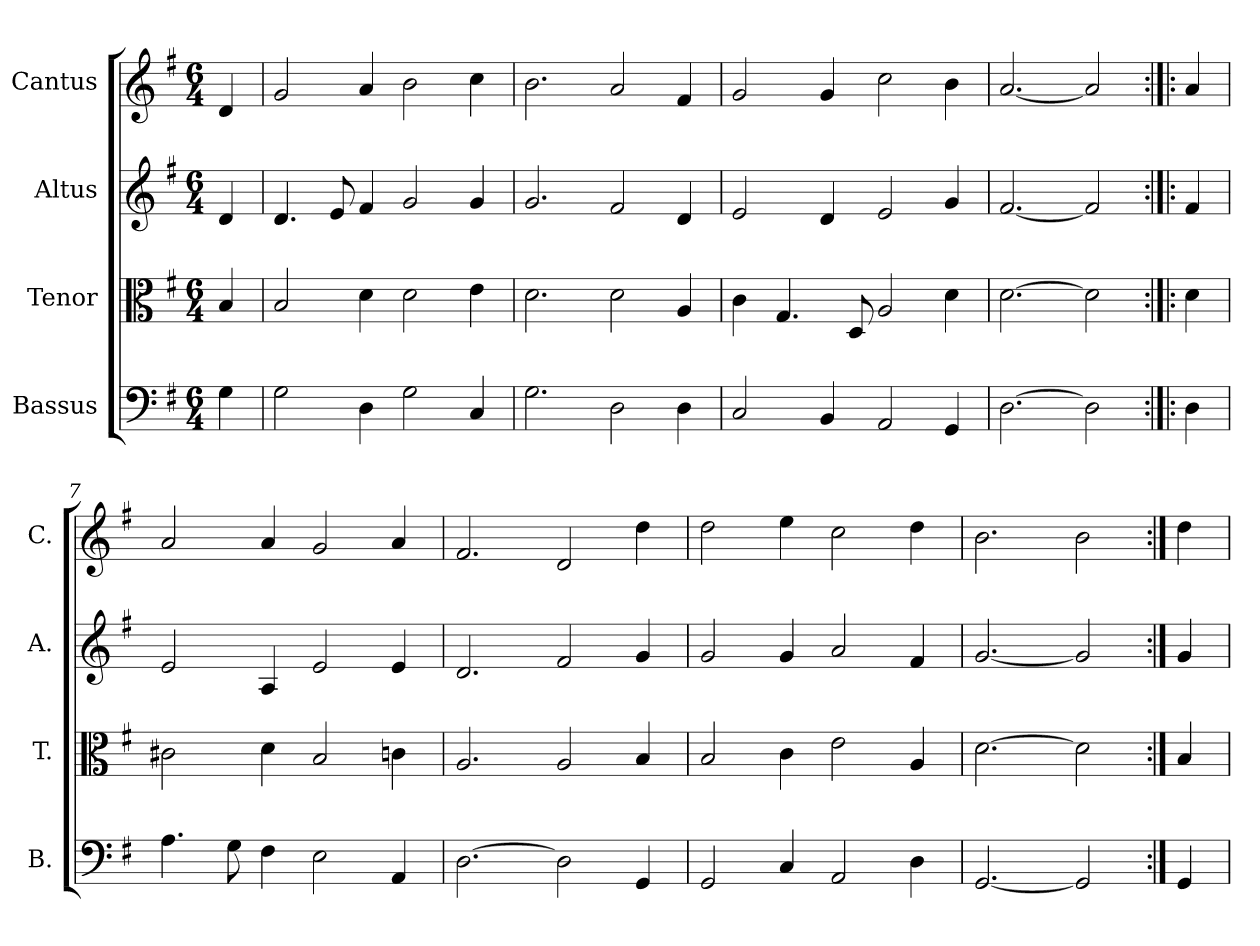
**kern	**kern	**kern	**kern
*part4	*part3	*part2	*part1
*staff4	*staff3	*staff2	*staff1
*I"Bassus	*I"Tenor	*I"Altus	*I"Cantus
*I'B.	*I'T.	*I'A.	*I'C.
*clefF4	*clefC3	*clefG2	*clefG2
*k[f#]	*k[f#]	*k[f#]	*k[f#]
*G:	*G:	*G:	*G:
*M6/4	*M6/4	*M6/4	*M6/4
=1	=1	=1	=1
4G\	4B/	4d/	4d/
=2	=2	=2	=2
2G\	2B/	4.d/	2g/
.	.	8e/	.
4D\	4d\	4f#/	4a/
2G\	2d\	2g/	2b\
4C/	4e\	4g/	4cc\
=3	=3	=3	=3
2.G\	2.d\	2.g/	2.b\
2D\	2d\	2f#/	2a/
4D\	4A/	4d/	4f#/
=4	=4	=4	=4
2C/	4c\	2e/	2g/
.	4.G/	.	.
4BB/	.	4d/	4g/
.	8D/	.	.
2AA/	2A/	2e/	2cc\
4GG/	4d\	4g/	4b\
=5	=5	=5	=5
[2.D\	[2.d\	[2.f#/	[2.a/
2D\]	2d\]	2f#/]	2a/]
=6:|!|:	=6:|!|:	=6:|!|:	=6:|!|:
4D\	4d\	4f#/	4a/
=7	=7	=7	=7
4.A\	2c#X\	2e/	2a/
8G\	.	.	.
4F#\	4d\	4A/	4a/
2E\	2B/	2e/	2g/
4AA/	4cn\	4e/	4a/
=8	=8	=8	=8
[2.D\	2.A/	2.d/	2.f#/
2D\]	2A/	2f#/	2d/
4GG/	4B/	4g/	4dd\
=9	=9	=9	=9
2GG/	2B/	2g/	2dd\
4C/	4c\	4g/	4ee\
2AA/	2e\	2a/	2cc\
4D\	4A/	4f#/	4dd\
=10	=10	=10	=10
[2.GG/	[2.d\	[2.g/	2.b\
2GG/]	2d\]	2g/]	2b\
=11:|!	=11:|!	=11:|!	=11:|!
4GG/	4B/	4g/	4dd\
=	=	=	=
*-	*-	*-	*-
